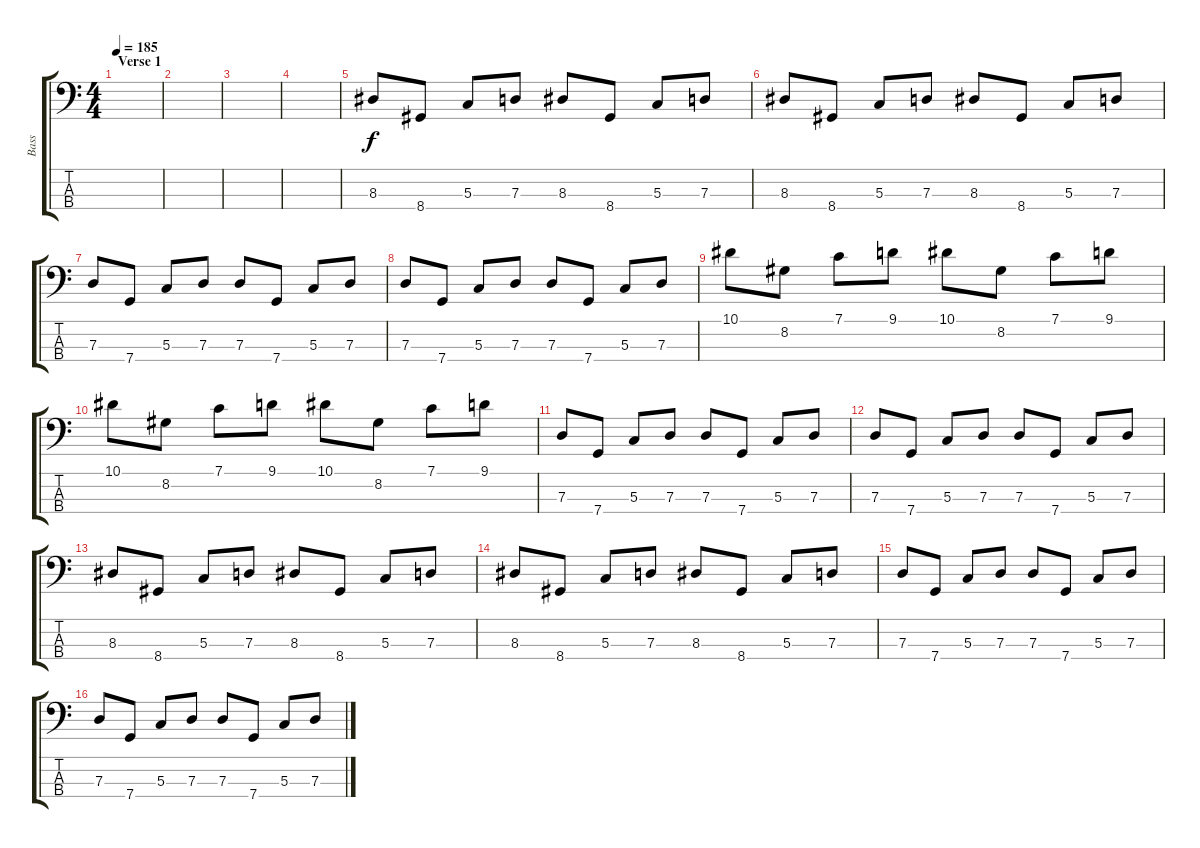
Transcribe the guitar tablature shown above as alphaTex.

\track ("Bass" "Bass") {instrument electricbassfinger}
\staff {score tabs}
\tuning (F2 C2 G1 C1) {hide}
\ts (4 4)
\section ("" "Verse 1")
\tempo 185
\clef f4
\ks c
|
|
|
|
8.3.8{volume 13} 8.4.8 5.3.8 7.3.8 8.3.8 8.4.8 5.3.8 7.3.8 |
8.3.8 8.4.8 5.3.8 7.3.8 8.3.8 8.4.8 5.3.8 7.3.8 |
7.3.8 7.4.8 5.3.8 7.3.8 7.3.8 7.4.8 5.3.8 7.3.8 |
7.3.8 7.4.8 5.3.8 7.3.8 7.3.8 7.4.8 5.3.8 7.3.8 |
10.1.8 8.2.8 7.1.8 9.1.8 10.1.8 8.2.8 7.1.8 9.1.8 |
10.1.8 8.2.8 7.1.8 9.1.8 10.1.8 8.2.8 7.1.8 9.1.8 |
7.3.8 7.4.8 5.3.8 7.3.8 7.3.8 7.4.8 5.3.8 7.3.8 |
7.3.8 7.4.8 5.3.8 7.3.8 7.3.8 7.4.8 5.3.8 7.3.8 |
8.3.8 8.4.8 5.3.8 7.3.8 8.3.8 8.4.8 5.3.8 7.3.8 |
8.3.8 8.4.8 5.3.8 7.3.8 8.3.8 8.4.8 5.3.8 7.3.8 |
7.3.8 7.4.8 5.3.8 7.3.8 7.3.8 7.4.8 5.3.8 7.3.8 |
7.3.8 7.4.8 5.3.8 7.3.8 7.3.8 7.4.8 5.3.8 7.3.8
